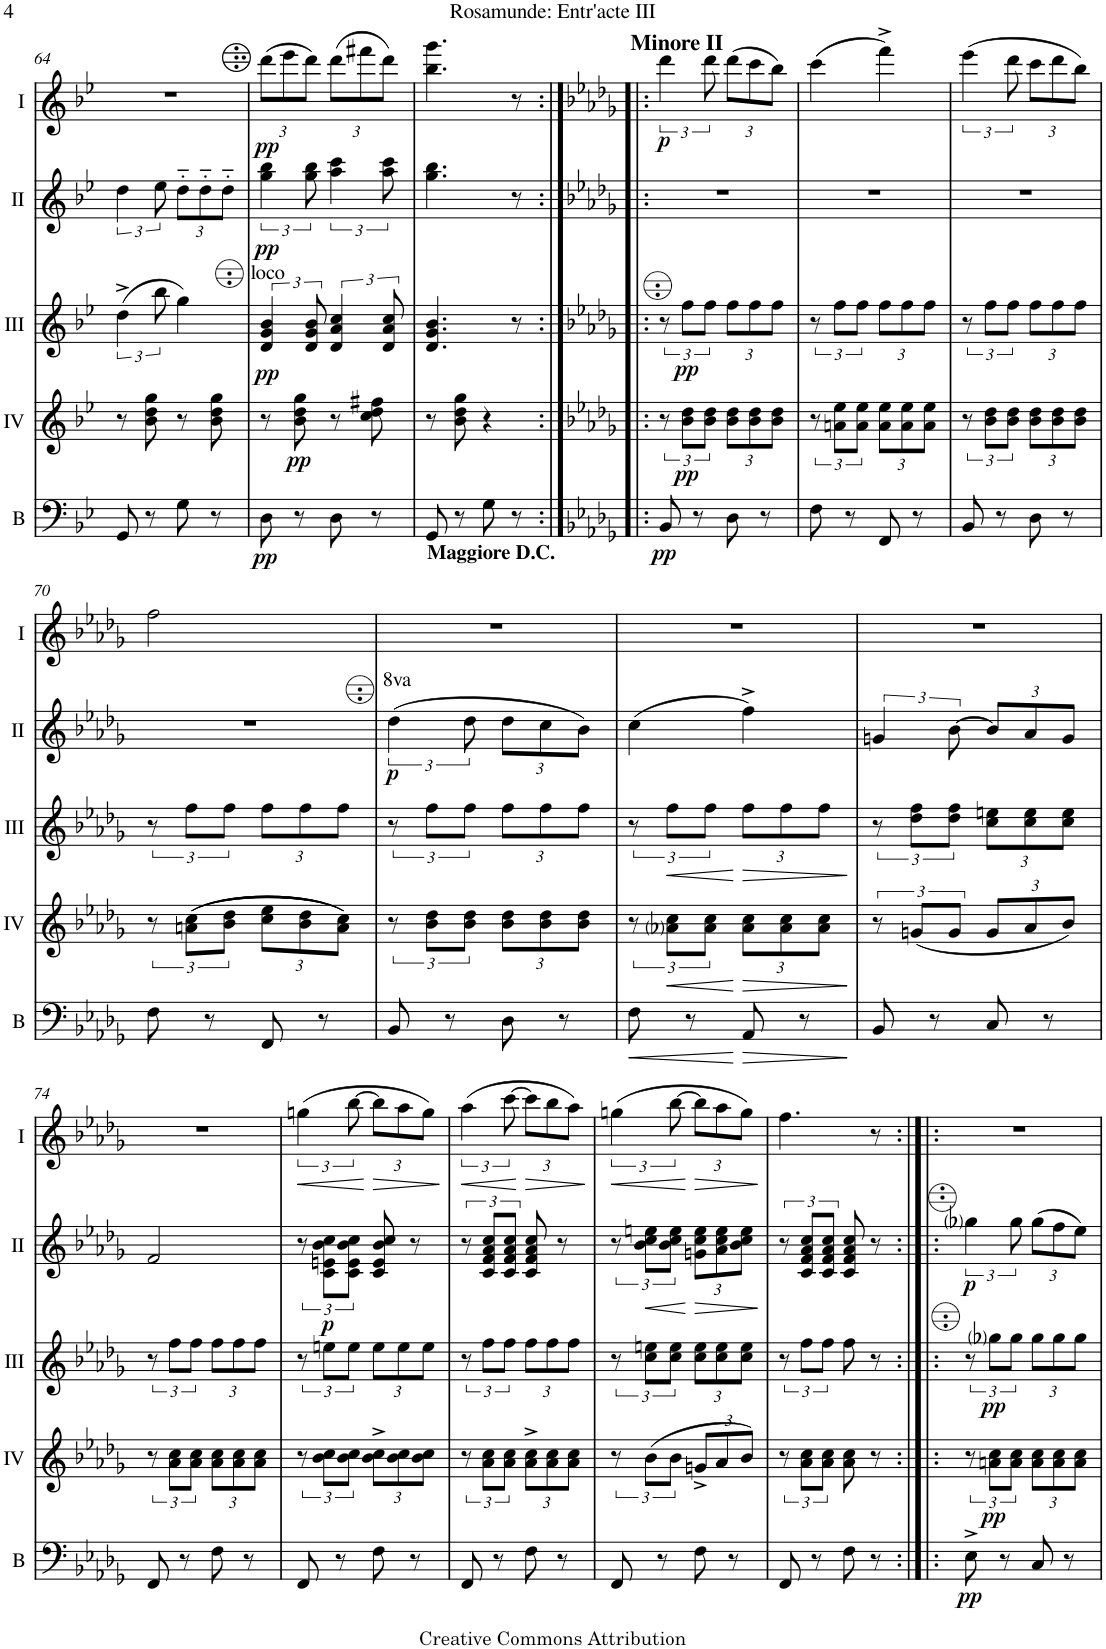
**kern	**dynam	**kern	**dynam	**kern	**dynam	**kern	**dynam	**kern	**dynam
*part5	*part5	*part4	*part4	*part3	*part3	*part2	*part2	*part1	*part1
*staff5	*staff5	*staff4	*staff4	*staff3	*staff3	*staff2	*staff2	*staff1	*staff1
*I"Bass	*	*I"Acc. 4	*	*I"Acc. 3	*	*I"Acc. 2	*	*I"Acc. 1	*
*I'B	*	*	*	*	*	*	*	*	*
!!LO:PB:g=z
*clefF4	*	*clefG2	*	*clefG2	*	*clefG2	*	*clefG2	*
*Trd7c12	*	*Trd7c12	*	*	*	*	*	*	*
*k[b-e-]	*	*k[b-e-]	*	*k[b-e-]	*	*k[b-e-]	*	*k[b-e-]	*
*M2/4	*	*M2/4	*	*M2/4	*	*M2/4	*	*M2/4	*
=64	=64	=64	=64	=64	=64	=64	=64	=64	=64
8GG/	.	8r	.	(6dd^\	.	6dd\	.	2r	.
8r	.	8b-\ 8dd\ 8gg\	.	.	.	.	.	.	.
.	.	.	.	12bb-\	.	12ee-\	.	.	.
*	*	*	*	*	*	*Xbrackettup	*	*	*
8G\	.	8r	.	4gg\)	.	12dd'~\L	.	.	.
.	.	.	.	.	.	12dd'~\	.	.	.
8r	.	8b-\ 8dd\ 8gg\	.	.	.	.	.	.	.
.	.	.	.	.	.	12dd'~\J	.	.	.
=65	=65	=65	=65	=65	=65	=65	=65	=65	=65
*	*	*	*	*	*	*brackettup	*	*Xbrackettup	*
!	!	!	!	!LO:TX:a:t=loco	!	!	!	!	!
!	!LO:DY:b	!	!	!	!LO:DY:b	!	!LO:DY:b	!	!LO:DY:b
8D\	pp	8r	.	6D/ 6G/ 6B-/	pp	6gg\ 6bb-\	pp	(12dd\L	pp
.	.	.	.	.	.	.	.	12ee-\	.
!	!	!	!LO:DY:b	!	!	!	!	!	!
8r	.	8b-\ 8dd\ 8gg\	pp	.	.	.	.	.	.
.	.	.	.	12D/ 12G/ 12B-/	.	12gg\ 12bb-\	.	12dd\J)	.
8D\	.	8r	.	6D/ 6A/ 6c/	.	6aa\ 6ccc\	.	(12dd\L	.
.	.	.	.	.	.	.	.	12ff#X\	.
8r	.	8cc\ 8dd\ 8ff#X\	.	.	.	.	.	.	.
.	.	.	.	12D/ 12A/ 12c/	.	12aa\ 12ccc\	.	12dd\J)	.
=66	=66	=66	=66	=66	=66	=66	=66	=66	=66
8GG/	.	8r	.	4.D/ 4.G/ 4.B-/	.	4.gg\ 4.bb-\	.	4.b-\ 4.gg\	.
8r	.	8b-\ 8dd\ 8gg\	.	.	.	.	.	.	.
8G\	.	4r	.	.	.	.	.	.	.
8r	.	.	.	8r	.	8r	.	8r	.
!	!	!	!	!	!	!	!	!LO:TX:b:t=<b>Maggiore D.C.</b>	!
=67:|!|:	=67:|!|:	=67:|!|:	=67:|!|:	=67:|!|:	=67:|!|:	=67:|!|:	=67:|!|:	=67:|!|:	=67:|!|:
*k[b-e-a-d-g-]	*	*k[b-e-a-d-g-]	*	*k[b-e-a-d-g-]	*	*k[b-e-a-d-g-]	*	*k[b-e-a-d-g-]	*
*	*	*	*	*	*	*	*	*brackettup	*
!	!	!	!	!	!	!	!	!LO:TX:a:B:t=Minore II	!
!	!LO:DY:b	!	!	!	!	!	!	!	!LO:DY:b
8BB-/	pp	12r	.	12r	.	2r	.	6dd-\	p
!	!	!	!LO:DY:b	!	!LO:DY:b	!	!	!	!
.	.	12b-\ 12dd-\L	pp	12f\L	pp	.	.	.	.
8r	.	.	.	.	.	.	.	.	.
.	.	12b-\ 12dd-\J	.	12f\J	.	.	.	12dd-\	.
*	*	*Xbrackettup	*	*Xbrackettup	*	*	*	*Xbrackettup	*
8D-\	.	12b-\ 12dd-\L	.	12f\L	.	.	.	(12dd-\L	.
.	.	12b-\ 12dd-\	.	12f\	.	.	.	12cc\	.
8r	.	.	.	.	.	.	.	.	.
.	.	12b-\ 12dd-\J	.	12f\J	.	.	.	12b-\J)	.
=68	=68	=68	=68	=68	=68	=68	=68	=68	=68
*	*	*brackettup	*	*brackettup	*	*	*	*	*
8F\	.	12r	.	12r	.	2r	.	(4cc\	.
.	.	12an\ 12ee-\L	.	12f\L	.	.	.	.	.
8r	.	.	.	.	.	.	.	.	.
.	.	12a\ 12ee-\J	.	12f\J	.	.	.	.	.
*	*	*Xbrackettup	*	*Xbrackettup	*	*	*	*	*
8FF/	.	12a\ 12ee-\L	.	12f\L	.	.	.	4ff^\)	.
.	.	12a\ 12ee-\	.	12f\	.	.	.	.	.
8r	.	.	.	.	.	.	.	.	.
.	.	12a\ 12ee-\J	.	12f\J	.	.	.	.	.
=69	=69	=69	=69	=69	=69	=69	=69	=69	=69
*	*	*brackettup	*	*brackettup	*	*	*	*brackettup	*
8BB-/	.	12r	.	12r	.	2r	.	(6ee-\	.
.	.	12b-\ 12dd-\L	.	12f\L	.	.	.	.	.
8r	.	.	.	.	.	.	.	.	.
.	.	12b-\ 12dd-\J	.	12f\J	.	.	.	12dd-\	.
*	*	*Xbrackettup	*	*Xbrackettup	*	*	*	*Xbrackettup	*
8D-\	.	12b-\ 12dd-\L	.	12f\L	.	.	.	12cc\L	.
.	.	12b-\ 12dd-\	.	12f\	.	.	.	12dd-\	.
8r	.	.	.	.	.	.	.	.	.
.	.	12b-\ 12dd-\J	.	12f\J	.	.	.	12b-\J)	.
!!LO:LB:g=z
=70	=70	=70	=70	=70	=70	=70	=70	=70	=70
*	*	*brackettup	*	*brackettup	*	*	*	*	*
8F\	.	12r	.	12r	.	2r	.	2f\	.
.	.	((12an\ 12cc\L	.	12f\L	.	.	.	.	.
8r	.	.	.	.	.	.	.	.	.
.	.	12b-\ 12dd-\J	.	12f\J	.	.	.	.	.
*	*	*Xbrackettup	*	*Xbrackettup	*	*	*	*	*
8FF/	.	12cc\ 12ee-\L	.	12f\L	.	.	.	.	.
.	.	12b-\ 12dd-\	.	12f\	.	.	.	.	.
8r	.	.	.	.	.	.	.	.	.
.	.	12a\ 12cc\J))	.	12f\J	.	.	.	.	.
=71	=71	=71	=71	=71	=71	=71	=71	=71	=71
*	*	*brackettup	*	*brackettup	*	*	*	*	*
!	!	!	!	!	!	!LO:TX:a:t=8va	!	!	!
!	!	!	!	!	!	!	!LO:DY:b	!	!
8BB-/	.	12r	.	12r	.	(6dd-\	p	2r	.
.	.	12b-\ 12dd-\L	.	12f\L	.	.	.	.	.
8r	.	.	.	.	.	.	.	.	.
.	.	12b-\ 12dd-\J	.	12f\J	.	12dd-\	.	.	.
*	*	*Xbrackettup	*	*Xbrackettup	*	*Xbrackettup	*	*	*
8D-\	.	12b-\ 12dd-\L	.	12f\L	.	12dd-\L	.	.	.
.	.	12b-\ 12dd-\	.	12f\	.	12cc\	.	.	.
8r	.	.	.	.	.	.	.	.	.
.	.	12b-\ 12dd-\J	.	12f\J	.	12b-\J)	.	.	.
=72	=72	=72	=72	=72	=72	=72	=72	=72	=72
!	!LO:HP:b	!	!	!	!	!	!	!	!
*	*	*brackettup	*	*brackettup	*	*	*	*	*
8F\	<	12r	.	12r	.	(4cc\	.	2r	.
!	!	!	!LO:HP:b	!	!LO:HP:b	!	!	!	!
.	.	12a-i\ 12cc\L	<	12f\L	<	.	.	.	.
8r	.	.	.	.	.	.	.	.	.
.	.	12a-\ 12cc\J	.	12f\J	.	.	.	.	.
!	!LO:HP:n=1:b	!	!	!	!	!	!	!	!
*	*	*Xbrackettup	*	*	*	*	*	*	*
!	!	!	!LO:HP:n=1:b	!	!	!	!	!	!
*	*	*	*	*Xbrackettup	*	*	*	*	*
!	!	!	!	!	!LO:HP:n=1:b	!	!	!	!
8AA-/	[ >	12a-\ 12cc\L	[ >	12f\L	[ >	4ff^\)	.	.	.
.	.	12a-\ 12cc\	.	12f\	.	.	.	.	.
8r	.	.	.	.	.	.	.	.	.
.	.	12a-\ 12cc\J	.	12f\J	.	.	.	.	.
.	]	.	]	.	]	.	.	.	.
=73	=73	=73	=73	=73	=73	=73	=73	=73	=73
*	*	*brackettup	*	*brackettup	*	*brackettup	*	*	*
8BB-/	.	12r	.	12r	.	6gn/	.	2r	.
.	.	(12gn/L	.	12d-\ 12f\L	.	.	.	.	.
8r	.	.	.	.	.	.	.	.	.
.	.	12g/J	.	12d-\ 12f\J	.	[12b-\	.	.	.
*	*	*Xbrackettup	*	*Xbrackettup	*	*Xbrackettup	*	*	*
8C/	.	12g/L	.	12c\ 12en\L	.	12b-/L]	.	.	.
.	.	12a-/	.	12c\ 12e\	.	12a-/	.	.	.
8r	.	.	.	.	.	.	.	.	.
.	.	12b-/J)	.	12c\ 12e\J	.	12g/J	.	.	.
!!LO:LB:g=z
=74	=74	=74	=74	=74	=74	=74	=74	=74	=74
*	*	*brackettup	*	*brackettup	*	*	*	*	*
8FF/	.	12r	.	12r	.	2f/	.	2r	.
.	.	12a-\ 12cc\L	.	12f\L	.	.	.	.	.
8r	.	.	.	.	.	.	.	.	.
.	.	12a-\ 12cc\J	.	12f\J	.	.	.	.	.
*	*	*Xbrackettup	*	*Xbrackettup	*	*	*	*	*
8F\	.	12a-\ 12cc\L	.	12f\L	.	.	.	.	.
.	.	12a-\ 12cc\	.	12f\	.	.	.	.	.
8r	.	.	.	.	.	.	.	.	.
.	.	12a-\ 12cc\J	.	12f\J	.	.	.	.	.
=75	=75	=75	=75	=75	=75	=75	=75	=75	=75
*	*	*brackettup	*	*brackettup	*	*brackettup	*	*brackettup	*
!	!	!	!	!	!	!	!	!	!LO:HP:b
8FF/	.	12r	.	12r	.	12r	.	(6gn\	<
!	!	!	!	!	!	!	!LO:DY:b	!	!
.	.	12b-\ 12cc\L	.	12en\L	.	12c\ 12en\ 12b-\ 12cc\L	p	.	.
8r	.	.	.	.	.	.	.	.	.
.	.	12b-\ 12cc\J	.	12e\J	.	12c\ 12e\ 12b-\ 12cc\J	.	[12b-\	.
*	*	*Xbrackettup	*	*Xbrackettup	*	*	*	*Xbrackettup	*
!	!	!	!	!	!	!	!	!	!LO:HP:n=1:b
8F\	.	12b-\^ 12cc\^L	.	12e\L	.	8c/ 8e/ 8b-/ 8cc/	.	12b-\L]	[ >
.	.	12b-\ 12cc\	.	12e\	.	.	.	12a-\	.
8r	.	.	.	.	.	8r	.	.	.
.	.	12b-\ 12cc\J	.	12e\J	.	.	.	12g\J)	.
.	.	.	.	.	.	.	.	.	]
=76	=76	=76	=76	=76	=76	=76	=76	=76	=76
*	*	*brackettup	*	*brackettup	*	*	*	*brackettup	*
!	!	!	!	!	!	!	!	!	!LO:HP:b
8FF/	.	12r	.	12r	.	12r	.	(6a-\	<
.	.	12a-\ 12cc\L	.	12f\L	.	12c/ 12f/ 12a-/ 12cc/L	.	.	.
8r	.	.	.	.	.	.	.	.	.
.	.	12a-\ 12cc\J	.	12f\J	.	12c/ 12f/ 12a-/ 12cc/J	.	[12cc\	.
*	*	*Xbrackettup	*	*Xbrackettup	*	*	*	*Xbrackettup	*
!	!	!	!	!	!	!	!	!	!LO:HP:n=1:b
8F\	.	12a-\^ 12cc\^L	.	12f\L	.	8c/ 8f/ 8a-/ 8cc/	.	12cc\L]	[ >
.	.	12a-\ 12cc\	.	12f\	.	.	.	12b-\	.
8r	.	.	.	.	.	8r	.	.	.
.	.	12a-\ 12cc\J	.	12f\J	.	.	.	12a-\J)	.
.	.	.	.	.	.	.	.	.	]
=77	=77	=77	=77	=77	=77	=77	=77	=77	=77
*	*	*brackettup	*	*brackettup	*	*	*	*brackettup	*
!	!	!	!	!	!	!	!	!	!LO:HP:b
8FF/	.	12r	.	12r	.	12r	.	(6gn\	<
!	!	!	!	!	!	!	!LO:HP:b	!	!
.	.	(12b-\L	.	12c\ 12en\L	.	12b-\ 12cc\ 12een\L	<	.	.
8r	.	.	.	.	.	.	.	.	.
.	.	12b-\J	.	12c\ 12e\J	.	12b-\ 12cc\ 12ee\J	.	[12b-\	.
*	*	*Xbrackettup	*	*Xbrackettup	*	*Xbrackettup	*	*	*
!	!	!	!	!	!	!	!LO:HP:n=1:b	!	!
*	*	*	*	*	*	*	*	*Xbrackettup	*
!	!	!	!	!	!	!	!	!	!LO:HP:n=1:b
8F\	.	12gn^/L	.	12c\ 12e\L	.	12gn\ 12cc\ 12ee\L	[ >	12b-\L]	[ >
.	.	12a-/	.	12c\ 12e\	.	12a-\ 12cc\ 12ee\	.	12a-\	.
8r	.	.	.	.	.	.	.	.	.
.	.	12b-/J)	.	12c\ 12e\J	.	12b-\ 12cc\ 12ee\J	.	12g\J)	.
.	.	.	.	.	.	.	]	.	]
=78	=78	=78	=78	=78	=78	=78	=78	=78	=78
*	*	*brackettup	*	*brackettup	*	*brackettup	*	*	*
8FF/	.	12r	.	12r	.	12r	.	4.f\	.
.	.	12a-\ 12cc\L	.	12f\L	.	12c/ 12f/ 12a-/ 12cc/L	.	.	.
8r	.	.	.	.	.	.	.	.	.
.	.	12a-\ 12cc\J	.	12f\J	.	12c/ 12f/ 12a-/ 12cc/J	.	.	.
8F\	.	8a-\ 8cc\	.	8f\	.	8c/ 8f/ 8a-/ 8cc/	.	.	.
8r	.	8r	.	8r	.	8r	.	8r	.
=79:|!|:	=79:|!|:	=79:|!|:	=79:|!|:	=79:|!|:	=79:|!|:	=79:|!|:	=79:|!|:	=79:|!|:	=79:|!|:
!	!LO:DY:b	!	!	!	!	!	!LO:DY:b	!	!
8E-^\	pp	12r	.	12r	.	6gg-i\	p	2r	.
!	!	!	!LO:DY:b	!	!LO:DY:b	!	!	!	!
.	.	12an\ 12cc\L	pp	12g-i\L	pp	.	.	.	.
8r	.	.	.	.	.	.	.	.	.
.	.	12a\ 12cc\J	.	12g-\J	.	12gg-\	.	.	.
*	*	*Xbrackettup	*	*Xbrackettup	*	*Xbrackettup	*	*	*
8C/	.	12a\ 12cc\L	.	12g-\L	.	(12gg-\L	.	.	.
.	.	12a\ 12cc\	.	12g-\	.	12ff\	.	.	.
8r	.	.	.	.	.	.	.	.	.
.	.	12a\ 12cc\J	.	12g-\J	.	12ee-\J)	.	.	.
=	=	=	=	=	=	=	=	=	=
*-	*-	*-	*-	*-	*-	*-	*-	*-	*-
